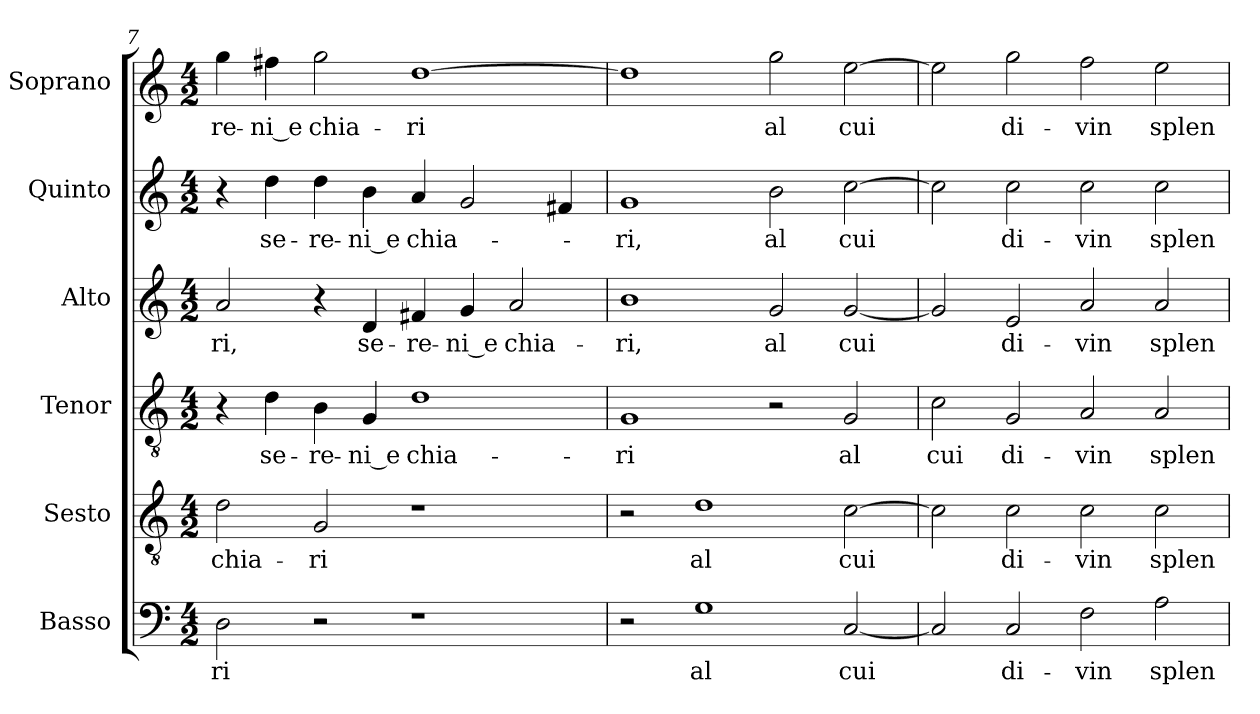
**kern	**text	**kern	**text	**kern	**text	**kern	**text	**kern	**text	**kern	**text
*part6	*part6	*part5	*part5	*part4	*part4	*part3	*part3	*part2	*part2	*part1	*part1
*staff6	*staff6	*staff5	*staff5	*staff4	*staff4	*staff3	*staff3	*staff2	*staff2	*staff1	*staff1
*I"Basso	*	*I"Sesto	*	*I"Tenor	*	*I"Alto	*	*I"Quinto	*	*I"Soprano	*
*	*	*I'T.	*	*I'T.	*	*I'A.	*	*	*	*I'Sop.	*
!!LO:LB:g=z
*clefF4	*	*clefGv2	*	*clefGv2	*	*clefG2	*	*clefG2	*	*clefG2	*
*	*	*ITrd7c12	*	*ITrd7c12	*	*	*	*	*	*	*
*k[]	*	*k[]	*	*k[]	*	*k[]	*	*k[]	*	*k[]	*
*C:	*	*C:	*	*C:	*	*C:	*	*C:	*	*C:	*
*M4/2	*	*M4/2	*	*M4/2	*	*M4/2	*	*M4/2	*	*M4/2	*
=7	=7	=7	=7	=7	=7	=7	=7	=7	=7	=7	=7
!	!LO:LY:b:color=#000000	!	!	!	!	!	!	!	!	!	!
!	!	!	!LO:LY:b:color=#000000	!	!	!	!	!	!	!	!
!	!	!	!	!	!	!	!LO:LY:b:color=#000000	!	!	!	!
!	!	!	!	!	!	!	!	!	!	!	!LO:LY:b:color=#000000
2Di\	-ri	2Di\	chia-	4r	.	2ai/	-ri,	4r	.	4ggi\	-re-
!	!	!	!	!	!LO:LY:b:color=#000000	!	!	!	!	!	!
!	!	!	!	!	!	!	!	!	!LO:LY:b:color=#000000	!	!
!	!	!	!	!	!	!	!	!	!	!	!LO:LY:b:color=#000000
.	.	.	.	4Di\	se-	.	.	4ddi\	se-	4ff#Xi\	-ni_e
!	!	!	!LO:LY:b:color=#000000	!	!	!	!	!	!	!	!
!	!	!	!	!	!LO:LY:b:color=#000000	!	!	!	!	!	!
!	!	!	!	!	!	!	!	!	!LO:LY:b:color=#000000	!	!
!	!	!	!	!	!	!	!	!	!	!	!LO:LY:b:color=#000000
2r	.	2GGi/	-ri	4BBi\	-re-	4r	.	4ddi\	-re-	2ggi\	chia-
!	!	!	!	!	!LO:LY:b:color=#000000	!	!	!	!	!	!
!	!	!	!	!	!	!	!LO:LY:b:color=#000000	!	!	!	!
!	!	!	!	!	!	!	!	!	!LO:LY:b:color=#000000	!	!
.	.	.	.	4GGi/	-ni_e	4di/	se-	4bi\	-ni_e	.	.
!	!	!	!	!	!LO:LY:b:color=#000000	!	!	!	!	!	!
!	!	!	!	!	!	!	!LO:LY:b:color=#000000	!	!	!	!
!	!	!	!	!	!	!	!	!	!LO:LY:b:color=#000000	!	!
!	!	!	!	!	!	!	!	!	!	!	!LO:LY:b:color=#000000
1r	.	1r	.	1Di	chia-	4f#Xi/	-re-	4ai/	chia-	[1ddi	-ri
!	!	!	!	!	!	!	!LO:LY:b:color=#000000	!	!	!	!
.	.	.	.	.	.	4gi/	-ni_e	2gi/	.	.	.
!	!	!	!	!	!	!	!LO:LY:b:color=#000000	!	!	!	!
.	.	.	.	.	.	2ai/	chia-	.	.	.	.
.	.	.	.	.	.	.	.	4f#Xi/	.	.	.
=8	=8	=8	=8	=8	=8	=8	=8	=8	=8	=8	=8
!	!	!	!	!	!LO:LY:b:color=#000000	!	!	!	!	!	!
!	!	!	!	!	!	!	!LO:LY:b:color=#000000	!	!	!	!
!	!	!	!	!	!	!	!	!	!LO:LY:b:color=#000000	!	!
2r	.	2r	.	1GGi	-ri	1bi	-ri,	1gi	-ri,	1ddi]	.
!	!LO:LY:b:color=#000000	!	!	!	!	!	!	!	!	!	!
!	!	!	!LO:LY:b:color=#000000	!	!	!	!	!	!	!	!
1Gi	al	1Di	al	.	.	.	.	.	.	.	.
!	!	!	!	!	!	!	!LO:LY:b:color=#000000	!	!	!	!
!	!	!	!	!	!	!	!	!	!LO:LY:b:color=#000000	!	!
!	!	!	!	!	!	!	!	!	!	!	!LO:LY:b:color=#000000
.	.	.	.	2r	.	2gi/	al	2bi\	al	2ggi\	al
!	!LO:LY:b:color=#000000	!	!	!	!	!	!	!	!	!	!
!	!	!	!LO:LY:b:color=#000000	!	!	!	!	!	!	!	!
!	!	!	!	!	!LO:LY:b:color=#000000	!	!	!	!	!	!
!	!	!	!	!	!	!	!LO:LY:b:color=#000000	!	!	!	!
!	!	!	!	!	!	!	!	!	!LO:LY:b:color=#000000	!	!
!	!	!	!	!	!	!	!	!	!	!	!LO:LY:b:color=#000000
[2Ci/	cui	[2Ci\	cui	2GGi/	al	[2gi/	cui	[2cci\	cui	[2eei\	cui
=9	=9	=9	=9	=9	=9	=9	=9	=9	=9	=9	=9
!	!	!	!	!	!LO:LY:b:color=#000000	!	!	!	!	!	!
2Ci/]	.	2Ci\]	.	2Ci\	cui	2gi/]	.	2cci\]	.	2eei\]	.
!	!LO:LY:b:color=#000000	!	!	!	!	!	!	!	!	!	!
!	!	!	!LO:LY:b:color=#000000	!	!	!	!	!	!	!	!
!	!	!	!	!	!LO:LY:b:color=#000000	!	!	!	!	!	!
!	!	!	!	!	!	!	!LO:LY:b:color=#000000	!	!	!	!
!	!	!	!	!	!	!	!	!	!LO:LY:b:color=#000000	!	!
!	!	!	!	!	!	!	!	!	!	!	!LO:LY:b:color=#000000
2Ci/	di-	2Ci\	di-	2GGi/	di-	2ei/	di-	2cci\	di-	2ggi\	di-
!	!LO:LY:b:color=#000000	!	!	!	!	!	!	!	!	!	!
!	!	!	!LO:LY:b:color=#000000	!	!	!	!	!	!	!	!
!	!	!	!	!	!LO:LY:b:color=#000000	!	!	!	!	!	!
!	!	!	!	!	!	!	!LO:LY:b:color=#000000	!	!	!	!
!	!	!	!	!	!	!	!	!	!LO:LY:b:color=#000000	!	!
!	!	!	!	!	!	!	!	!	!	!	!LO:LY:b:color=#000000
2Fi\	-vin	2Ci\	-vin	2AAi/	-vin	2ai/	-vin	2cci\	-vin	2ffi\	-vin
!	!LO:LY:b:color=#000000	!	!	!	!	!	!	!	!	!	!
!	!	!	!LO:LY:b:color=#000000	!	!	!	!	!	!	!	!
!	!	!	!	!	!LO:LY:b:color=#000000	!	!	!	!	!	!
!	!	!	!	!	!	!	!LO:LY:b:color=#000000	!	!	!	!
!	!	!	!	!	!	!	!	!	!LO:LY:b:color=#000000	!	!
!	!	!	!	!	!	!	!	!	!	!	!LO:LY:b:color=#000000
2Ai\	splen-	2Ci\	splen-	2AAi/	splen-	2ai/	splen-	2cci\	splen-	2eei\	splen-
=	=	=	=	=	=	=	=	=	=	=	=
*-	*-	*-	*-	*-	*-	*-	*-	*-	*-	*-	*-
